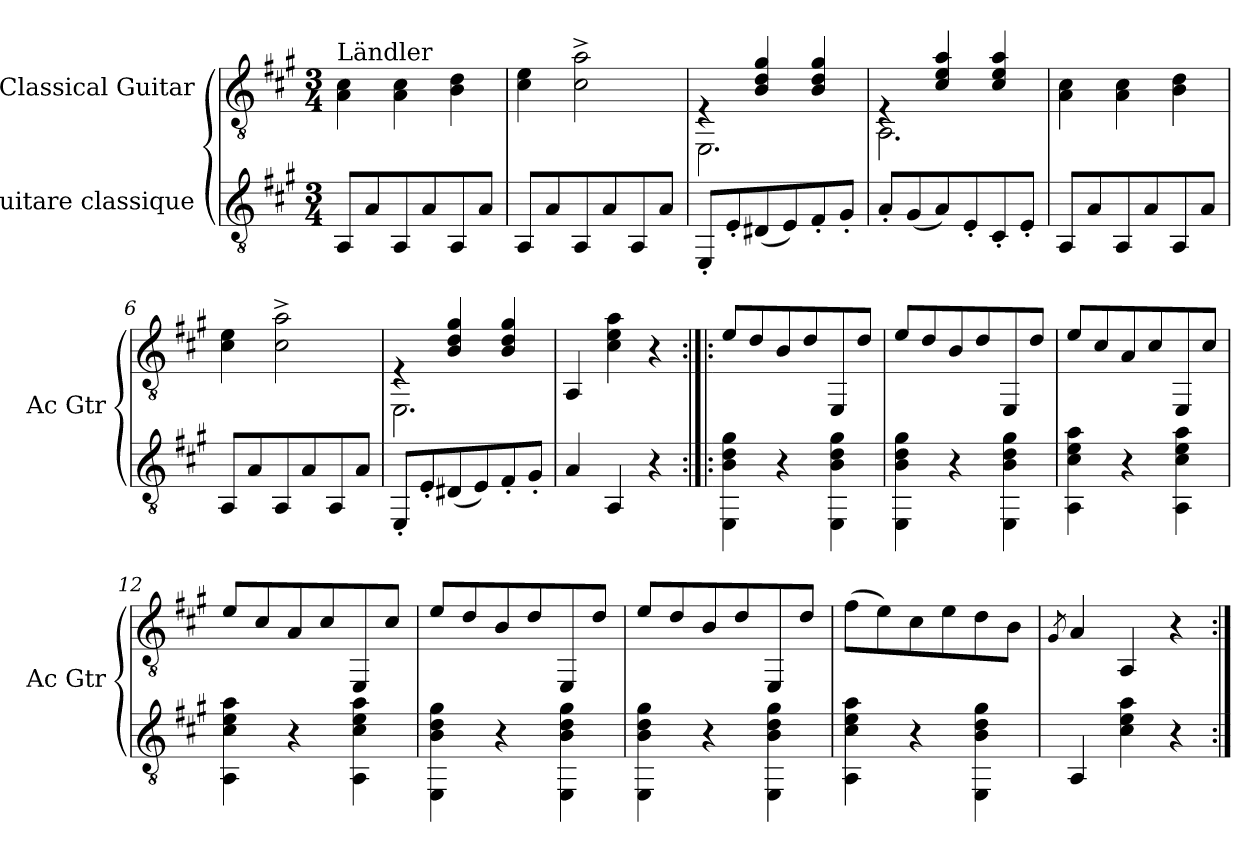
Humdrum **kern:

**kern	**kern
*part2	*part1
*staff2	*staff1
*I"Guitare classique	*I"Classical Guitar
*	*I'Ac Gtr
*clefGv2	*clefGv2
*k[f#c#g#]	*k[f#c#g#]
*M3/4	*M3/4
*MM120	*MM120
=1	=1
!	!LO:TX:a:t=Ländler
8AA/L	4A\ 4c#\
8A/	.
8AA/	4A\ 4c#\
8A/	.
8AA/	4B\ 4d\
8A/J	.
=2	=2
8AA/L	4c#\ 4e\
8A/	.
8AA/	2c#\^ 2a\^
8A/	.
8AA/	.
8A/J	.
=3	=3
*	*^
8EE'/L	4rE	2.EE\
8E'/	.	.
(<8D#X/	4B/ 4d/ 4g#/	.
8E/)	.	.
8F#'/	4B/ 4d/ 4g#/	.
8G#'/J	.	.
=4	=4	=4
8A'/L	4rE	2.AA\
(<8G#/	.	.
8A/)	4c#/ 4e/ 4a/	.
8E'/	.	.
8C#'/	4c#/ 4e/ 4a/	.
8E'/J	.	.
*	*v	*v
!!LO:LB:g=z
=5	=5
8AA/L	4A\ 4c#\
8A/	.
8AA/	4A\ 4c#\
8A/	.
8AA/	4B\ 4d\
8A/J	.
=6	=6
8AA/L	4c#\ 4e\
8A/	.
8AA/	2c#\^ 2a\^
8A/	.
8AA/	.
8A/J	.
=7	=7
*	*^
8EE'/L	4rE	2.EE\
8E'/	.	.
(<8D#X/	4B/ 4d/ 4g#/	.
8E/)	.	.
8F#'/	4B/ 4d/ 4g#/	.
8G#'/J	.	.
*	*v	*v
=8	=8
4A/	4AA/
4AA/	4c#\ 4e\ 4a\
4r	4r
!!LO:LB:g=z
=9:|!|:	=9:|!|:
4EE\ 4B\ 4d\ 4g#\	8e/L
.	8d/
4r	8B/
.	8d/
4EE\ 4B\ 4d\ 4g#\	8EE/
.	8d/J
=10	=10
4EE\ 4B\ 4d\ 4g#\	8e/L
.	8d/
4r	8B/
.	8d/
4EE\ 4B\ 4d\ 4g#\	8EE/
.	8d/J
=11	=11
4AA\ 4c#\ 4e\ 4a\	8e/L
.	8c#/
4r	8A/
.	8c#/
4AA\ 4c#\ 4e\ 4a\	8EE/
.	8c#/J
=12	=12
4AA\ 4c#\ 4e\ 4a\	8e/L
.	8c#/
4r	8A/
.	8c#/
4AA\ 4c#\ 4e\ 4a\	8EE/
.	8c#/J
=13	=13
4EE\ 4B\ 4d\ 4g#\	8e/L
.	8d/
4r	8B/
.	8d/
4EE\ 4B\ 4d\ 4g#\	8EE/
.	8d/J
=14	=14
4EE\ 4B\ 4d\ 4g#\	8e/L
.	8d/
4r	8B/
.	8d/
4EE\ 4B\ 4d\ 4g#\	8EE/
.	8d/J
!!LO:LB:g=z
=15	=15
4AA\ 4c#\ 4e\ 4a\	(>8f#\L
.	8e\)
4r	8c#\
.	8e\
4EE\ 4B\ 4d\ 4g#\	8d\
.	8B\J
=16	=16
.	8qG#/
4AA/	4A/
4c#\ 4e\ 4a\	4AA/
4r	4r
=:|!	=:|!
*-	*-
